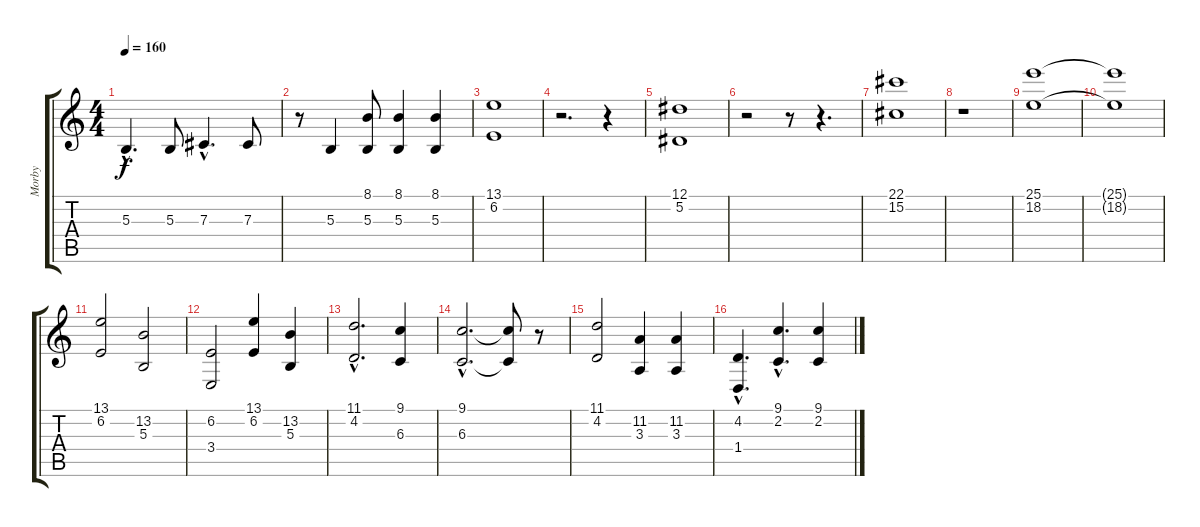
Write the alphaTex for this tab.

\track ("Morby" "Morby") {instrument violin}
\staff {score tabs}
\tuning (Eb4 Bb3 Gb3 Db3 Ab2 Eb2) {hide}
\ts (4 4)
\tempo 160
\clef g2
\ks c
5.3{hac}.4{d dy f} 5.3.8 7.3{hac}.4{d} 7.3.8 |
r.8 5.3.4 (8.1 5.3).8 (8.1 5.3).4 (8.1 5.3).4 |
(13.1 6.2).1 |
r.2{d} r.4 |
(12.1 5.2).1 |
r.2 r.8 r.4{d} |
(22.1 15.2).1 |
r.1 |
(25.1 18.2).1 |
(25.1{t} 18.2{t}).1 |
(13.1 6.2).2 (13.2 5.3).2 |
(6.2 3.4).2 (13.1 6.2).4 (13.2 5.3).4 |
(11.1{hac} 4.2{hac}).2{d} (9.1 6.3).4 |
(9.1{hac} 6.3{hac}).2{d} (9.1{t} 6.3{t}).8 r.8 |
(11.1 4.2).2 (11.2 3.3).4 (11.2 3.3).4 |
(4.2{hac} 1.4{hac}).4{d} (9.1{hac} 2.2{hac}).4{d} (9.1 2.2).4
